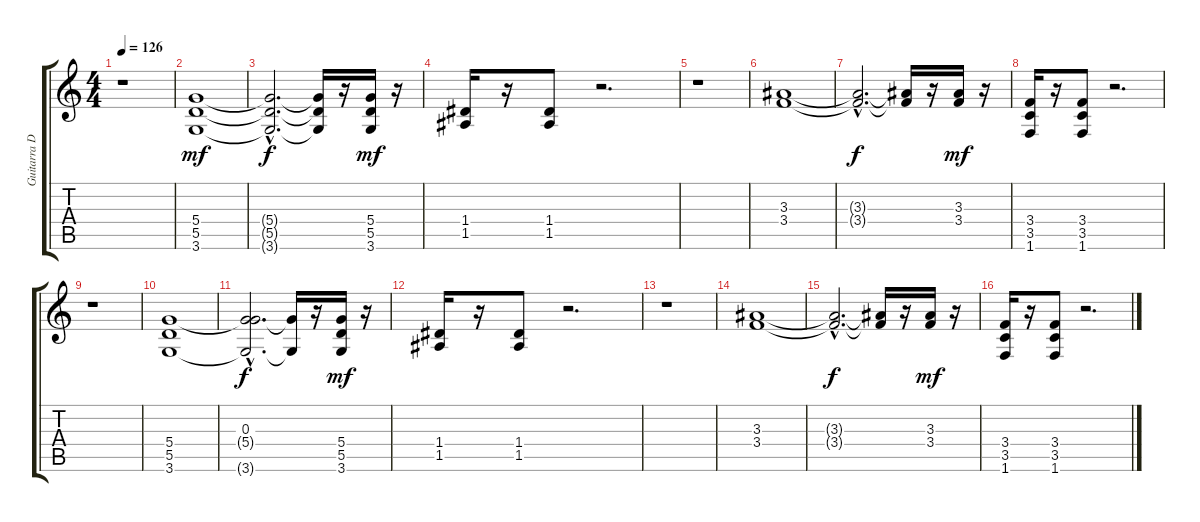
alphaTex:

\track ("Guitarra Dist. ( Ritmica )" "Guitarra D") {instrument distortionguitar}
\staff {score tabs}
\tuning (E4 B3 G3 D3 A2 E2) {hide}
\ts (4 4)
\tempo 126
\clef g2
\ks c
r.1{dy mf instrument distortionguitar} |
(5.4 5.5 3.6).1 |
(5.4{hac t} 5.5{hac t} 3.6{hac t}).2{d dy f} (5.4{t} 5.5{t} 3.6{t}).16 r.16 (5.4 5.5 3.6).16{dy mf} r.16 |
(1.4 1.5).16 r.16 (1.4 1.5).8 r.2{d} |
r.1 |
(3.3 3.4).1 |
(3.3{hac t} 3.4{hac t}).2{d dy f} (3.3{t} 3.4{t}).16 r.16 (3.3 3.4).16{dy mf} r.16 |
(3.4 3.5 1.6).16 r.16 (3.4 3.5 1.6).8 r.2{d} |
r.1 |
(5.4 5.5 3.6).1 |
(0.3{hac} 5.4{hac t} 3.6{hac t}).2{d dy f} (5.4{t} 3.6{t}).16 r.16 (5.4 5.5 3.6).16{dy mf} r.16 |
(1.4 1.5).16 r.16 (1.4 1.5).8 r.2{d} |
r.1 |
(3.3 3.4).1 |
(3.3{hac t} 3.4{hac t}).2{d dy f} (3.3{t} 3.4{t}).16 r.16 (3.3 3.4).16{dy mf} r.16 |
(3.4 3.5 1.6).16 r.16 (3.4 3.5 1.6).8 r.2{d}
